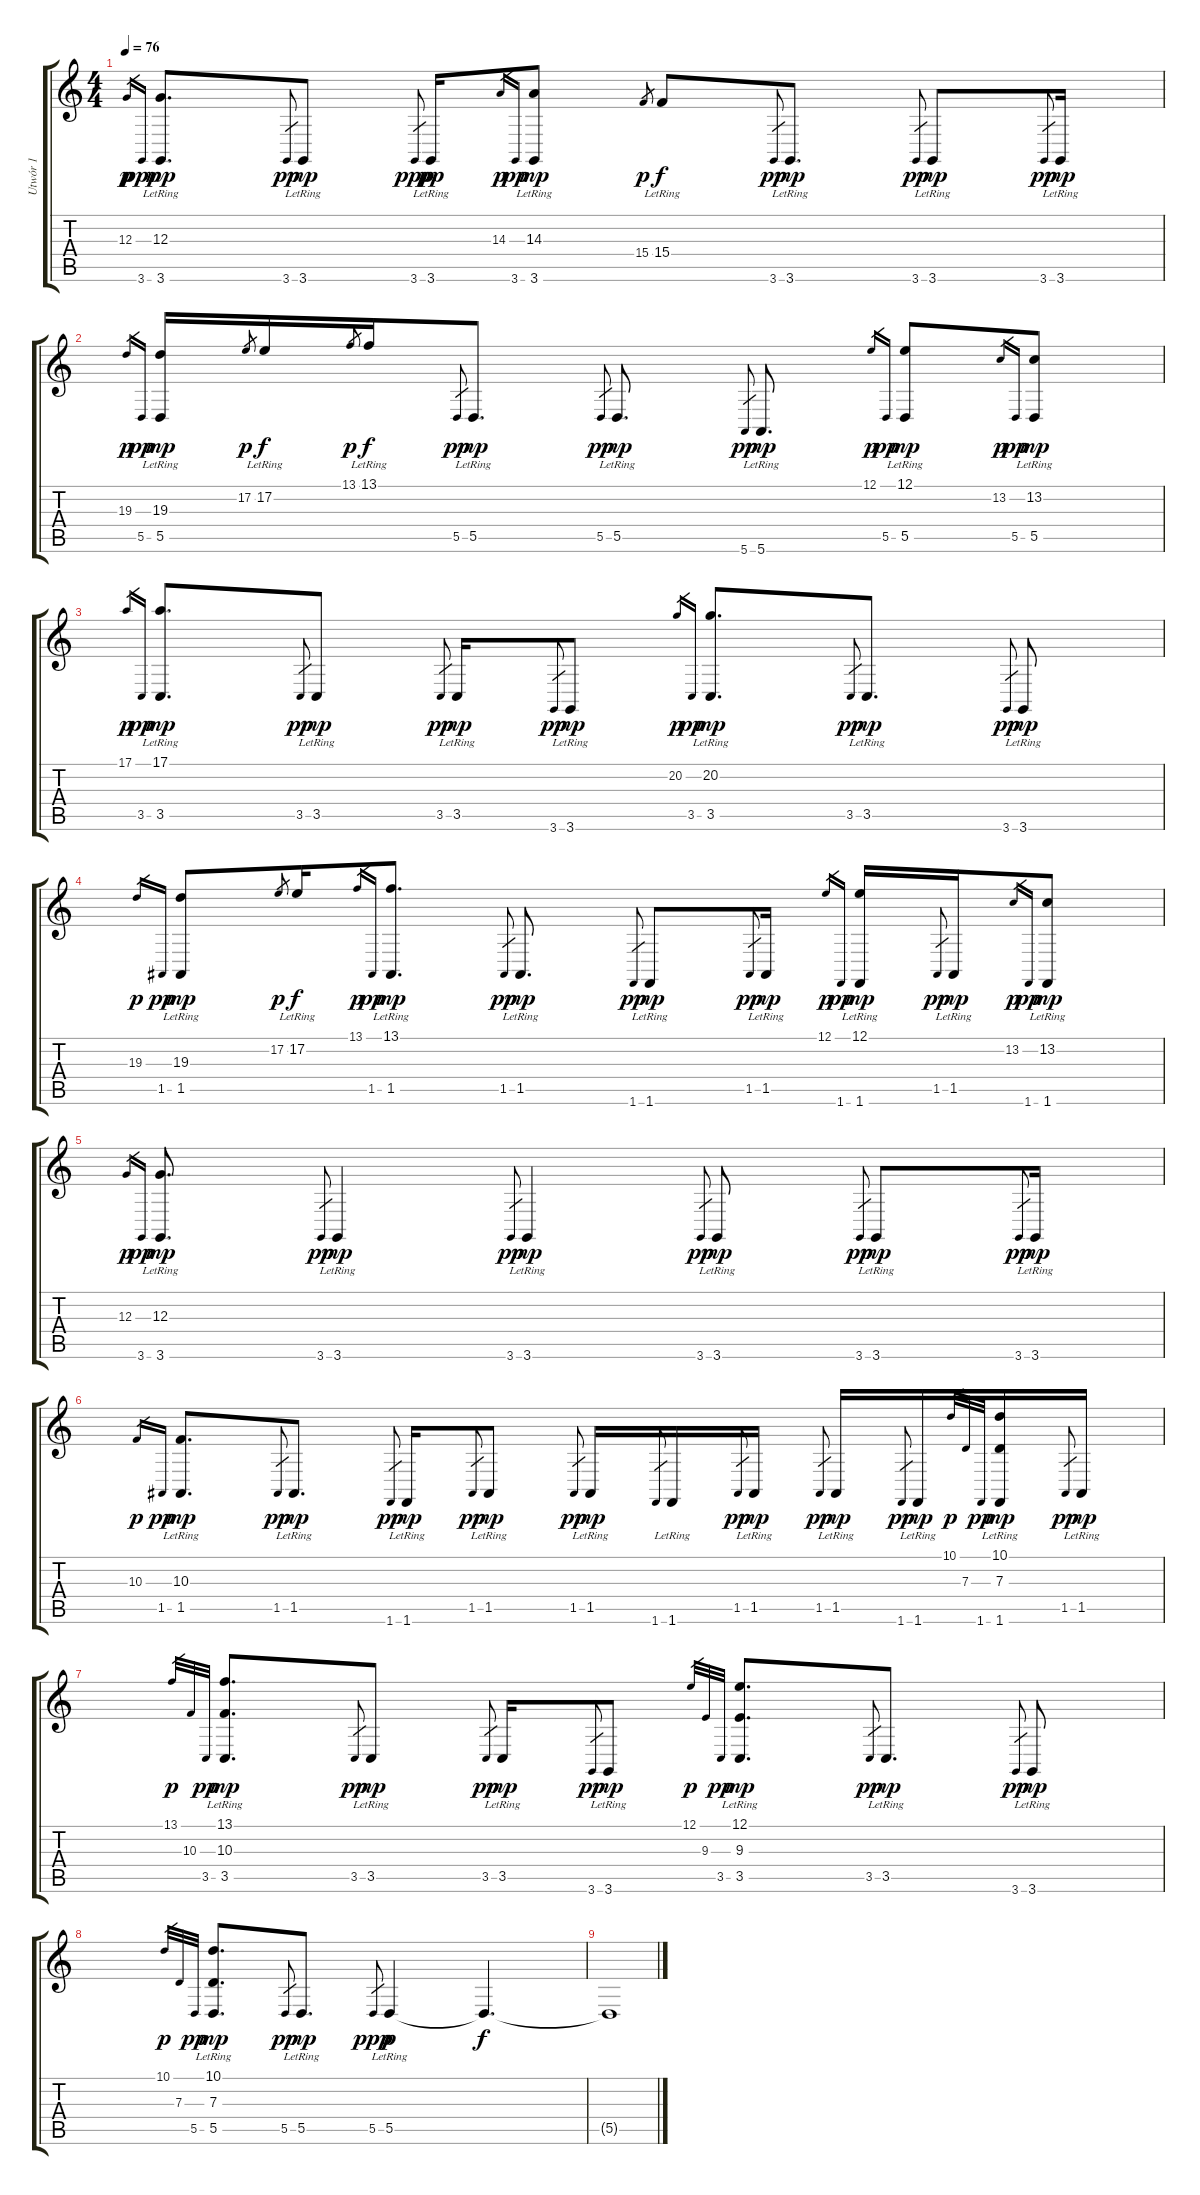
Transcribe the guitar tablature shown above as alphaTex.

\track ("Utwór 1" "Utwór 1") {instrument acousticgrandpiano}
\staff {score tabs}
\tuning (E4 B3 G3 D3 A2 E2) {hide}
\ts (4 4)
\tempo 76
\clef g2
\ks c
12.3.16{gr dy p} 3.6.16{gr dy ppp} (12.3{lr} 3.6{lr}).8{d dy mp} 3.6.8{gr dy pp} 3.6{lr}.8{dy mp} 3.6.8{gr dy ppp} 3.6{lr}.16{dy pp} 14.3.16{gr dy p} 3.6.16{gr dy pp} (14.3{lr} 3.6{lr}).8{dy mp} 15.4.8{gr dy p} 15.4{lr}.8{dy f} 3.6.8{gr dy pp} 3.6{lr}.8{d dy mp} 3.6.8{gr dy pp} 3.6{lr}.8{dy mp} 3.6.8{gr dy pp} 3.6{lr}.16{dy mp} |
19.3.16{gr dy p} 5.5.16{gr dy pp} (19.3{lr} 5.5{lr}).16{dy mp} 17.2.8{gr dy p} 17.2{lr}.16{dy f} 13.1.8{gr dy p} 13.1{lr}.16{dy f} 5.5.8{gr dy pp} 5.5{lr}.8{d dy mp} 5.5.8{gr dy pp} 5.5{lr}.8{d dy mp} 5.6.8{gr dy pp} 5.6{lr}.8{d dy mp} 12.1.16{gr dy p} 5.5.16{gr dy pp} (12.1{lr} 5.5{lr}).8{dy mp} 13.2.16{gr dy p} 5.5.16{gr dy pp} (13.2{lr} 5.5{lr}).8{dy mp} |
17.1.16{gr dy p} 3.5.16{gr dy pp} (17.1{lr} 3.5{lr}).8{d dy mp} 3.5.8{gr dy pp} 3.5{lr}.8{dy mp} 3.5.8{gr dy pp} 3.5{lr}.16{dy mp} 3.6.8{gr dy pp} 3.6{lr}.8{dy mp} 20.2.16{gr dy p} 3.5.16{gr dy pp} (20.2{lr} 3.5{lr}).8{d dy mp} 3.5.8{gr dy pp} 3.5{lr}.8{d dy mp} 3.6.8{gr dy pp} 3.6{lr}.8{dy mp} |
19.3.16{gr dy p} 1.5.16{gr dy pp} (19.3{lr} 1.5{lr}).8{dy mp} 17.2.8{gr dy p} 17.2{lr}.16{dy f} 13.1.16{gr dy p} 1.5.16{gr dy pp} (13.1{lr} 1.5{lr}).8{d dy mp} 1.5.8{gr dy pp} 1.5{lr}.8{d dy mp} 1.6.8{gr dy pp} 1.6{lr}.8{dy mp} 1.5.8{gr dy pp} 1.5{lr}.16{dy mp} 12.1.16{gr dy p} 1.6.16{gr dy pp} (12.1{lr} 1.6{lr}).16{dy mp} 1.5.8{gr dy pp} 1.5{lr}.16{dy mp} 13.2.16{gr dy p} 1.6.16{gr dy pp} (13.2{lr} 1.6{lr}).8{dy mp} |
12.3.16{gr dy p} 3.6.16{gr dy pp} (12.3{lr} 3.6{lr}).8{d dy mp} 3.6.8{gr dy pp} 3.6{lr}.4{dy mp} 3.6.8{gr dy pp} 3.6{lr}.4{dy mp} 3.6.8{gr dy pp} 3.6{lr}.8{dy mp} 3.6.8{gr dy pp} 3.6{lr}.8{dy mp} 3.6.8{gr dy pp} 3.6{lr}.16{dy mp} |
10.3.16{gr dy p} 1.5.16{gr dy pp} (10.3{lr} 1.5{lr}).8{d dy mp} 1.5.8{gr dy pp} 1.5{lr}.8{d dy mp} 1.6.8{gr dy pp} 1.6{lr}.16{dy mp} 1.5.8{gr dy pp} 1.5{lr}.8{dy mp} 1.5.8{gr dy pp} 1.5{lr}.16{dy mp} 1.6.8{gr} 1.6{lr}.16 1.5.8{gr dy pp} 1.5{lr}.16{dy mp} 1.5.8{gr dy pp} 1.5{lr}.16{dy mp} 1.6.8{gr dy pp} 1.6{lr}.16{dy mp} 10.1.32{gr dy p} 7.3.32{gr} 1.6.32{gr dy pp} (10.1{lr} 7.3{lr} 1.6{lr}).16{dy mp} 1.5.8{gr dy pp} 1.5{lr}.16{dy mp} |
13.1.32{gr dy p} 10.3.32{gr} 3.5.32{gr dy pp} (13.1{lr} 10.3{lr} 3.5{lr}).8{d dy mp} 3.5.8{gr dy pp} 3.5{lr}.8{dy mp} 3.5.8{gr dy pp} 3.5{lr}.16{dy mp} 3.6.8{gr dy pp} 3.6{lr}.8{dy mp} 12.1.32{gr dy p} 9.3.32{gr} 3.5.32{gr dy pp} (12.1{lr} 9.3{lr} 3.5{lr}).8{d dy mp} 3.5.8{gr dy pp} 3.5{lr}.8{d dy mp} 3.6.8{gr dy pp} 3.6{lr}.8{dy mp} |
10.1.32{gr dy p} 7.3.32{gr} 5.5.32{gr dy pp} (10.1{lr} 7.3{lr} 5.5{lr}).8{d dy mp} 5.5.8{gr dy pp} 5.5{lr}.8{d dy mp} 5.5.8{gr dy ppp} 5.5{lr}.4{dy p volume 0} 5.5{t}.4{d dy f} |
5.5{t}.1
